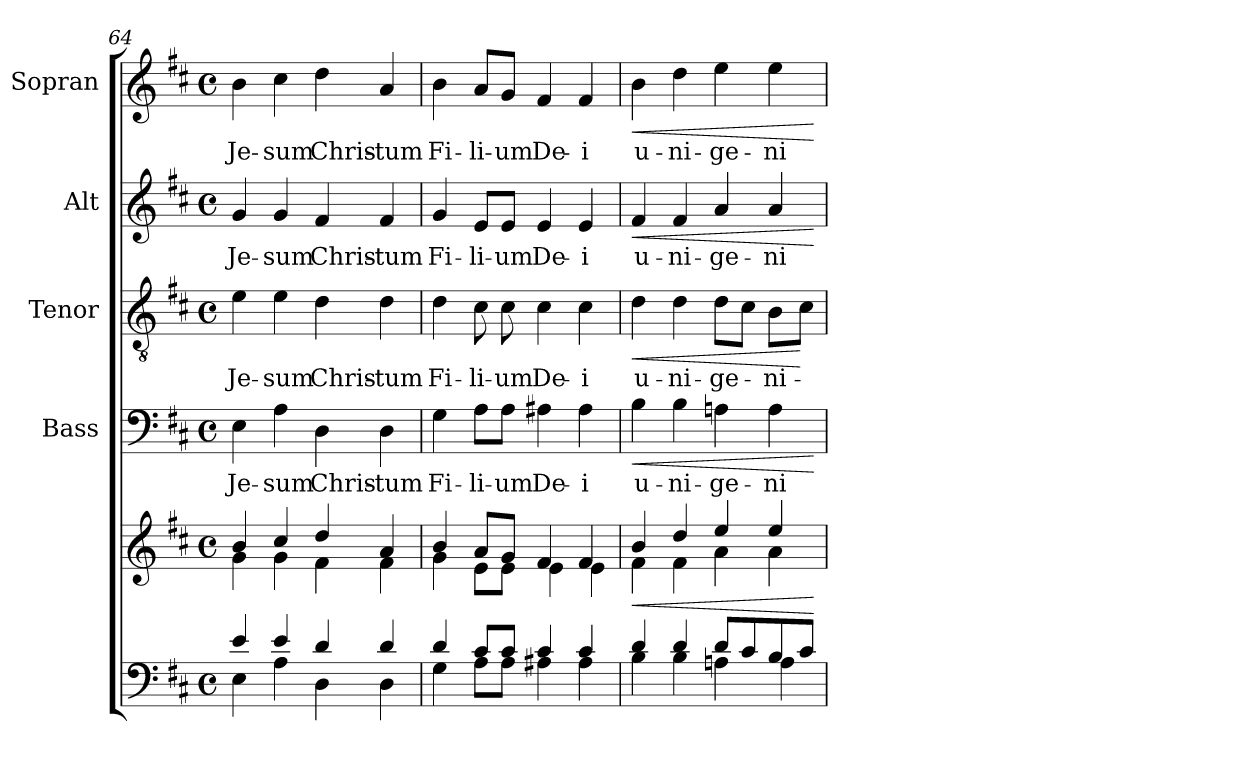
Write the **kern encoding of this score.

**kern	**kern	**dynam	**kern	**text	**dynam	**kern	**text	**dynam	**kern	**text	**dynam	**kern	**text	**dynam
*part5	*part5	*part5	*part4	*part4	*part4	*part3	*part3	*part3	*part2	*part2	*part2	*part1	*part1	*part1
*staff6	*staff5	*staff5/6	*staff4	*staff4	*staff4	*staff3	*staff3	*staff3	*staff2	*staff2	*staff2	*staff1	*staff1	*staff1
*	*	*	*I"Bass	*	*	*I"Tenor	*	*	*I"Alt	*	*	*I"Sopran	*	*
*	*	*	*I'B.	*	*	*I'T.	*	*	*I'A.	*	*	*I'S.	*	*
*clefF4	*clefG2	*	*clefF4	*	*	*clefGv2	*	*	*clefG2	*	*	*clefG2	*	*
*k[f#c#]	*k[f#c#]	*	*k[f#c#]	*	*	*k[f#c#]	*	*	*k[f#c#]	*	*	*k[f#c#]	*	*
*D:	*D:	*	*D:	*	*	*D:	*	*	*D:	*	*	*D:	*	*
*M4/4	*M4/4	*	*M4/4	*	*	*M4/4	*	*	*M4/4	*	*	*M4/4	*	*
*met(c)	*met(c)	*	*met(c)	*	*	*met(c)	*	*	*met(c)	*	*	*met(c)	*	*
=64	=64	=64	=64	=64	=64	=64	=64	=64	=64	=64	=64	=64	=64	=64
*^	*^	*	*	*	*	*	*	*	*	*	*	*	*	*
!	!	!	!	!	!	!LO:LY:b	!	!	!LO:LY:b	!	!	!LO:LY:b	!	!	!LO:LY:b	!
4e/	4E\	4b/	4g\	.	4E\	Je-	.	4e\	Je-	.	4g/	Je-	.	4b\	Je-	.
!	!	!	!	!	!	!LO:LY:b	!	!	!LO:LY:b	!	!	!LO:LY:b	!	!	!LO:LY:b	!
4e/	4A\	4cc#/	4g\	.	4A\	-sum	.	4e\	-sum	.	4g/	-sum	.	4cc#\	-sum	.
!	!	!	!	!	!	!LO:LY:b	!	!	!LO:LY:b	!	!	!LO:LY:b	!	!	!LO:LY:b	!
4d/	4D\	4dd/	4f#\	.	4D\	Chris-	.	4d\	Chris-	.	4f#/	Chris-	.	4dd\	Chris-	.
!	!	!	!	!	!	!LO:LY:b	!	!	!LO:LY:b	!	!	!LO:LY:b	!	!	!LO:LY:b	!
4d/	4D\	4a/	4f#\	.	4D\	-tum	.	4d\	-tum	.	4f#/	-tum	.	4a/	-tum	.
=65	=65	=65	=65	=65	=65	=65	=65	=65	=65	=65	=65	=65	=65	=65	=65	=65
!	!	!	!	!	!	!LO:LY:b	!	!	!LO:LY:b	!	!	!LO:LY:b	!	!	!LO:LY:b	!
4d/	4G\	4b/	4g\	.	4G\	Fi-	.	4d\	Fi-	.	4g/	Fi-	.	4b\	Fi-	.
!	!	!	!	!	!	!LO:LY:b	!	!	!LO:LY:b	!	!	!LO:LY:b	!	!	!LO:LY:b	!
8c#/L	8A\L	8a/L	8e\L	.	8A\L	-li-	.	8c#\	-li-	.	8e/L	-li-	.	8a/L	-li-	.
!	!	!	!	!	!	!LO:LY:b	!	!	!LO:LY:b	!	!	!LO:LY:b	!	!	!LO:LY:b	!
8c#/J	8A\J	8g/J	8e\J	.	8A\J	-um	.	8c#\	-um	.	8e/J	-um	.	8g/J	-um	.
!	!	!	!	!	!	!LO:LY:b	!	!	!LO:LY:b	!	!	!LO:LY:b	!	!	!LO:LY:b	!
4c#/	4A#X\	4f#/	4e\	.	4A#X\	De-	.	4c#\	De-	.	4e/	De-	.	4f#/	De-	.
!	!	!	!	!	!	!LO:LY:b	!	!	!LO:LY:b	!	!	!LO:LY:b	!	!	!LO:LY:b	!
4c#/	4A#\	4f#/	4e\	.	4A#\	-i	.	4c#\	-i	.	4e/	-i	.	4f#/	-i	.
=66	=66	=66	=66	=66	=66	=66	=66	=66	=66	=66	=66	=66	=66	=66	=66	=66
!	!	!	!	!LO:HP:b	!	!LO:LY:b	!LO:HP:b	!	!LO:LY:b	!LO:HP:b	!	!LO:LY:b	!LO:HP:b	!	!LO:LY:b	!LO:HP:b
4d/	4B\	4b/	4f#\	<	4B\	u-	<	4d\	u-	<	4f#/	u-	<	4b\	u-	<
!	!	!	!	!	!	!LO:LY:b	!	!	!LO:LY:b	!	!	!LO:LY:b	!	!	!LO:LY:b	!
4d/	4B\	4dd/	4f#\	.	4B\	-ni-	.	4d\	-ni-	.	4f#/	-ni-	.	4dd\	-ni-	.
!	!	!	!	!	!	!LO:LY:b	!	!	!LO:LY:b	!	!	!LO:LY:b	!	!	!LO:LY:b	!
8d/L	4An\	4ee/	4a\	.	4An\	-ge-	.	8d\L	-ge-	.	4a/	-ge-	.	4ee\	-ge-	.
8c#/	.	.	.	.	.	.	.	8c#\J	.	.	.	.	.	.	.	.
!	!	!	!	!	!	!LO:LY:b	!	!	!LO:LY:b	!	!	!LO:LY:b	!	!	!LO:LY:b	!
8B/	4A\	4ee/	4a\	.	4A\	-ni-	.	8B\L	-ni-	.	4a/	-ni-	.	4ee\	-ni-	.
8c#/J	.	.	.	.	.	.	.	8c#\J	.	[	.	.	.	.	.	.
*v	*v	*	*	*	*	*	*	*	*	*	*	*	*	*	*	*
*	*v	*v	*	*	*	*	*	*	*	*	*	*	*	*	*
.	.	[	.	.	[	.	.	.	.	.	[	.	.	[
=	=	=	=	=	=	=	=	=	=	=	=	=	=	=
*-	*-	*-	*-	*-	*-	*-	*-	*-	*-	*-	*-	*-	*-	*-
